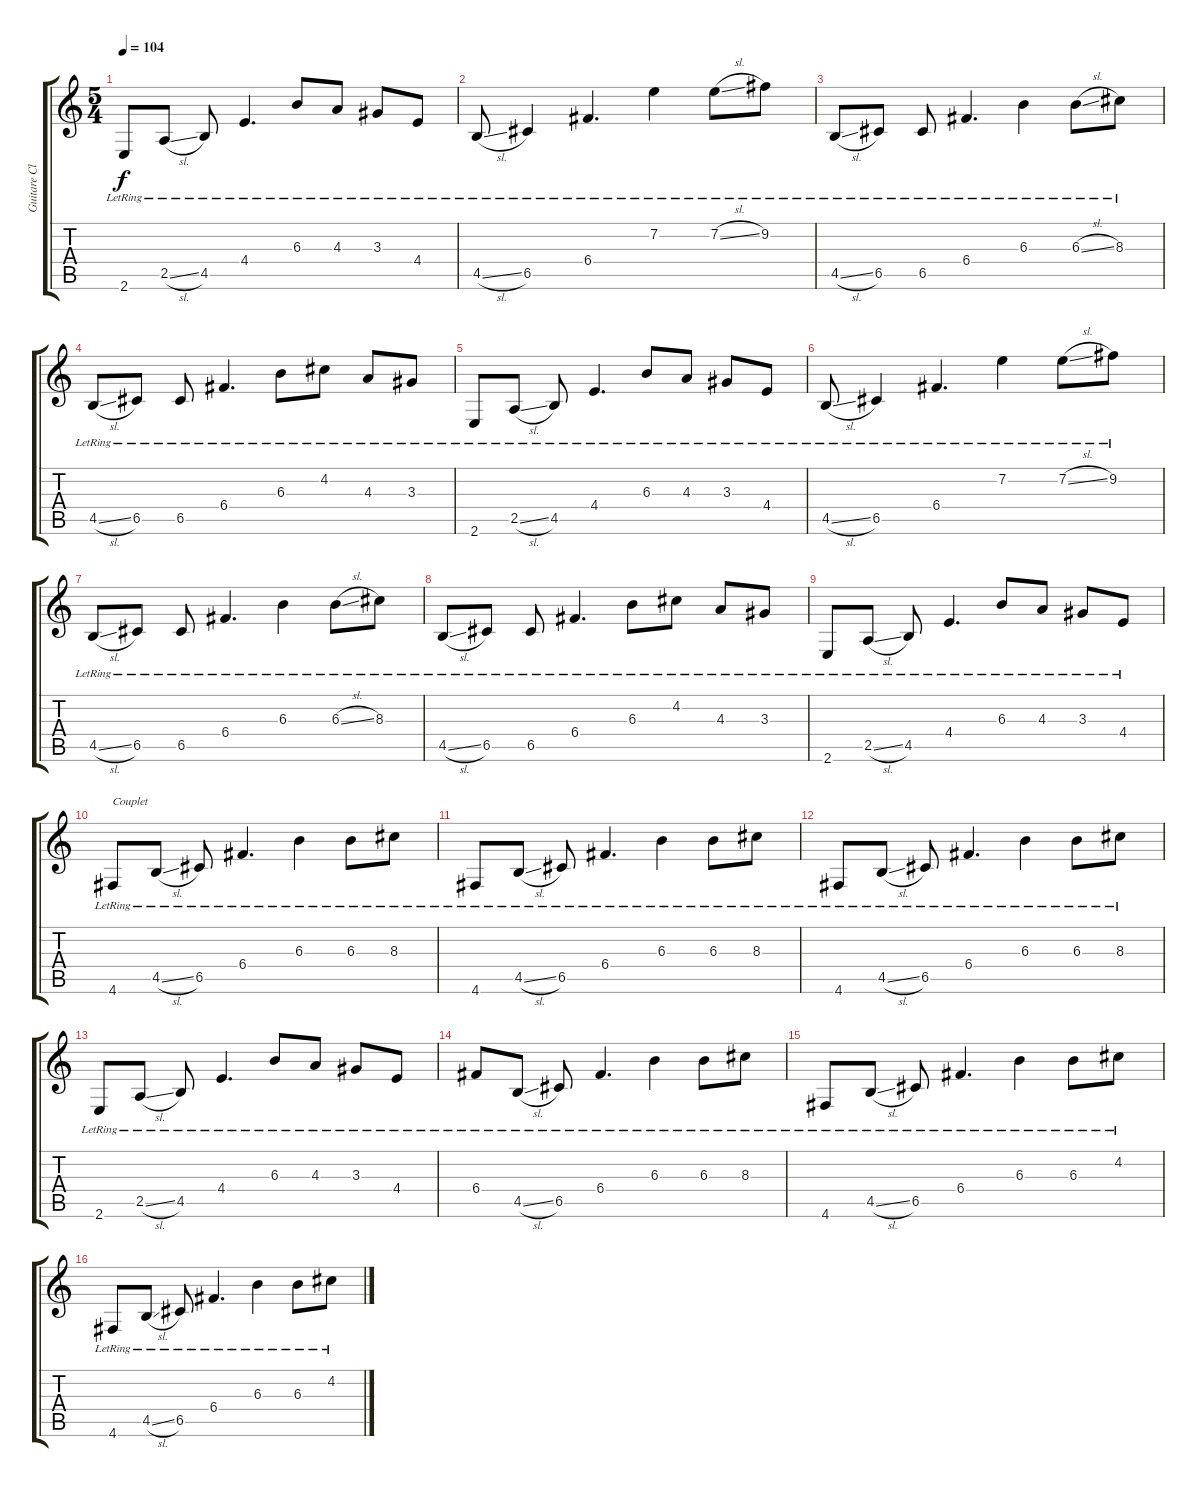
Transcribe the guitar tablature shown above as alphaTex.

\track ("Guitare Clean" "Guitare Cl") {instrument electricguitarclean}
\staff {score tabs}
\tuning (D4 A3 F3 C3 G2 D2) {hide}
\ts (5 4)
\tempo 104
\clef g2
\ks c
2.6{lr}.8{dy f} 2.5{sl lr}.8 4.5{lr}.8 4.4{lr}.4{d} 6.3{lr}.8 4.3{lr}.8 3.3{lr}.8 4.4{lr}.8 |
4.5{sl lr}.8 6.5{lr}.4 6.4{lr}.4{d} 7.2{lr}.4 7.2{sl lr}.8 9.2{lr}.8 |
4.5{sl lr}.8 6.5{lr}.8 6.5{lr}.8 6.4{lr}.4{d} 6.3{lr}.4 6.3{sl lr}.8 8.3{lr}.8 |
4.5{sl lr}.8 6.5{lr}.8 6.5{lr}.8 6.4{lr}.4{d} 6.3{lr}.8 4.2{lr}.8 4.3{lr}.8 3.3{lr}.8 |
2.6{lr}.8 2.5{sl lr}.8 4.5{lr}.8 4.4{lr}.4{d} 6.3{lr}.8 4.3{lr}.8 3.3{lr}.8 4.4{lr}.8 |
4.5{sl lr}.8 6.5{lr}.4 6.4{lr}.4{d} 7.2{lr}.4 7.2{sl lr}.8 9.2{lr}.8 |
4.5{sl lr}.8 6.5{lr}.8 6.5{lr}.8 6.4{lr}.4{d} 6.3{lr}.4 6.3{sl lr}.8 8.3{lr}.8 |
4.5{sl lr}.8 6.5{lr}.8 6.5{lr}.8 6.4{lr}.4{d} 6.3{lr}.8 4.2{lr}.8 4.3{lr}.8 3.3{lr}.8 |
2.6{lr}.8 2.5{sl lr}.8 4.5{lr}.8 4.4{lr}.4{d} 6.3{lr}.8 4.3{lr}.8 3.3{lr}.8 4.4{lr}.8 |
4.6{lr}.8{txt "Couplet"} 4.5{sl lr}.8 6.5{lr}.8 6.4{lr}.4{d} 6.3{lr}.4 6.3{lr}.8 8.3{lr}.8 |
4.6{lr}.8 4.5{sl lr}.8 6.5{lr}.8 6.4{lr}.4{d} 6.3{lr}.4 6.3{lr}.8 8.3{lr}.8 |
4.6{lr}.8 4.5{sl lr}.8 6.5{lr}.8 6.4{lr}.4{d} 6.3{lr}.4 6.3{lr}.8 8.3{lr}.8 |
2.6{lr}.8 2.5{sl lr}.8 4.5{lr}.8 4.4{lr}.4{d} 6.3{lr}.8 4.3{lr}.8 3.3{lr}.8 4.4{lr}.8 |
6.4{lr}.8 4.5{sl lr}.8 6.5{lr}.8 6.4{lr}.4{d} 6.3{lr}.4 6.3{lr}.8 8.3{lr}.8 |
4.6{lr}.8 4.5{sl lr}.8 6.5{lr}.8 6.4{lr}.4{d} 6.3{lr}.4 6.3{lr}.8 4.2{lr}.8 |
4.6{lr}.8 4.5{sl lr}.8 6.5{lr}.8 6.4{lr}.4{d} 6.3{lr}.4 6.3{lr}.8 4.2{lr}.8
